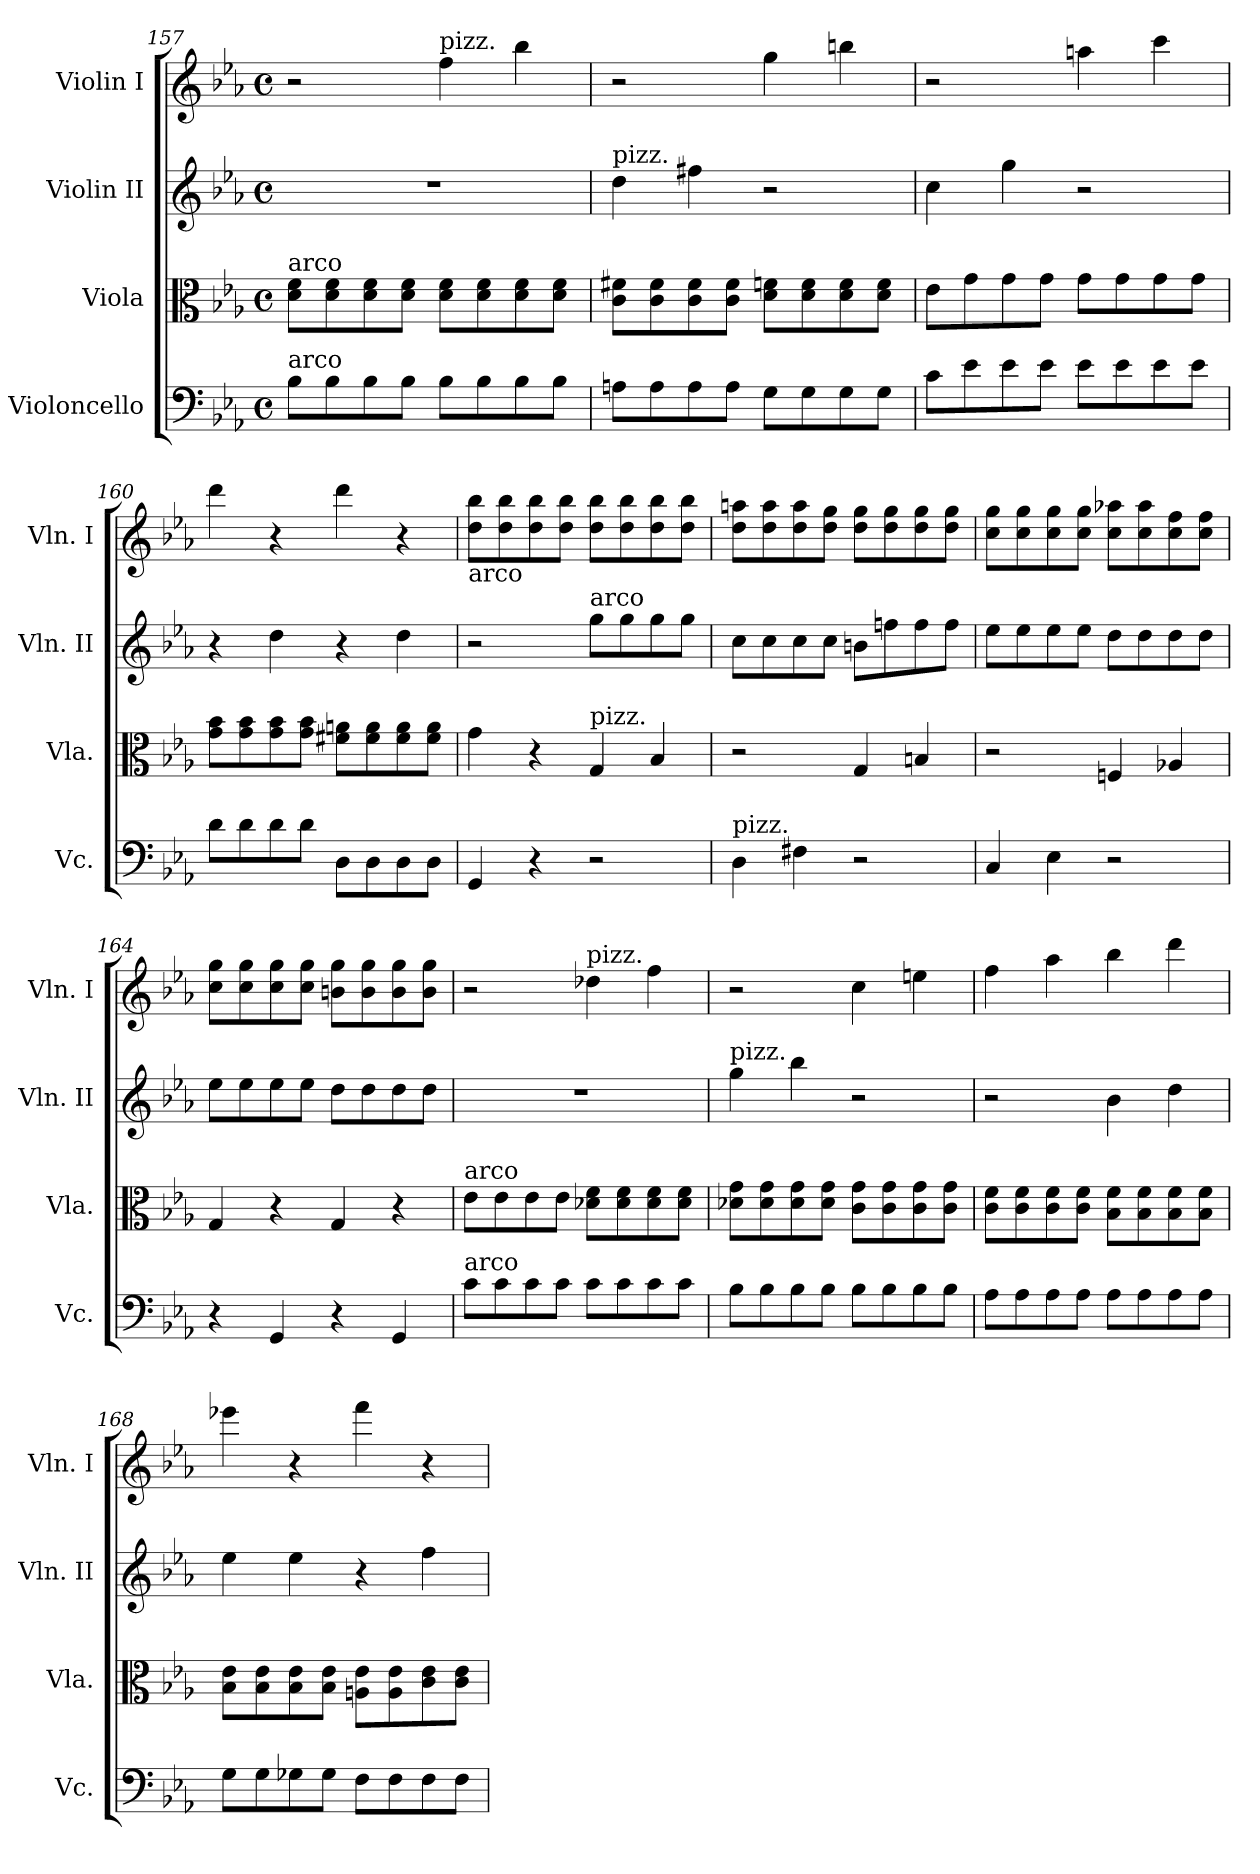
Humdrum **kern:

**kern	**kern	**kern	**kern
*part4	*part3	*part2	*part1
*staff4	*staff3	*staff2	*staff1
*I"Violoncello	*I"Viola	*I"Violin II	*I"Violin I
*I'Vc.	*I'Vla.	*I'Vln. II	*I'Vln. I
*clefF4	*clefC3	*clefG2	*clefG2
*k[b-e-a-]	*k[b-e-a-]	*k[b-e-a-]	*k[b-e-a-]
*E-:	*E-:	*E-:	*E-:
*M4/4	*M4/4	*M4/4	*M4/4
*met(c)	*met(c)	*met(c)	*met(c)
=157	=157	=157	=157
!	!LO:TX:a:t=arco	!	!
!LO:TX:a:t=arco	!	!	!
8B-\L	8d\ 8f\L	1r	2r
8B-\	8d\ 8f\	.	.
8B-\	8d\ 8f\	.	.
8B-\J	8d\ 8f\J	.	.
!	!	!	!LO:TX:a:t=pizz.
8B-\L	8d\ 8f\L	.	4ff\
8B-\	8d\ 8f\	.	.
8B-\	8d\ 8f\	.	4bb-\
8B-\J	8d\ 8f\J	.	.
=158	=158	=158	=158
!	!	!LO:TX:a:t=pizz.	!
8An\L	8c\ 8f#X\L	4dd\	2r
8A\	8c\ 8f#\	.	.
8A\	8c\ 8f#\	4ff#X\	.
8A\J	8c\ 8f#\J	.	.
8G\L	8d\ 8fn\L	2r	4gg\
8G\	8d\ 8f\	.	.
8G\	8d\ 8f\	.	4bbn\
8G\J	8d\ 8f\J	.	.
=159	=159	=159	=159
8c\L	8e-\L	4cc\	2r
8e-\	8g\	.	.
8e-\	8g\	4gg\	.
8e-\J	8g\J	.	.
8e-\L	8g\L	2r	4aan\
8e-\	8g\	.	.
8e-\	8g\	.	4ccc\
8e-\J	8g\J	.	.
=160	=160	=160	=160
8d\L	8g\ 8b-\L	4r	4ddd\
8d\	8g\ 8b-\	.	.
8d\	8g\ 8b-\	4dd\	4r
8d\J	8g\ 8b-\J	.	.
8D\L	8f#X\ 8an\L	4r	4ddd\
8D\	8f#\ 8a\	.	.
8D\	8f#\ 8a\	4dd\	4r
8D\J	8f#\ 8a\J	.	.
=161	=161	=161	=161
!	!	!	!LO:TX:b:t=arco
4GG/	4g\	2r	8dd\ 8bb-\L
.	.	.	8dd\ 8bb-\
4r	4r	.	8dd\ 8bb-\
.	.	.	8dd\ 8bb-\J
!	!	!LO:TX:a:t=arco	!
!	!LO:TX:a:t=pizz.	!	!
2r	4G/	8gg\L	8dd\ 8bb-\L
.	.	8gg\	8dd\ 8bb-\
.	4B-/	8gg\	8dd\ 8bb-\
.	.	8gg\J	8dd\ 8bb-\J
=162	=162	=162	=162
!LO:TX:a:t=pizz.	!	!	!
4D\	2r	8cc\L	8dd\ 8aan\L
.	.	8cc\	8dd\ 8aa\
4F#X\	.	8cc\	8dd\ 8aa\
.	.	8cc\J	8dd\ 8gg\J
2r	4G/	8bn\L	8dd\ 8gg\L
.	.	8ffn\	8dd\ 8gg\
.	4Bn/	8ff\	8dd\ 8gg\
.	.	8ff\J	8dd\ 8gg\J
=163	=163	=163	=163
4C/	2r	8ee-\L	8cc\ 8gg\L
.	.	8ee-\	8cc\ 8gg\
4E-\	.	8ee-\	8cc\ 8gg\
.	.	8ee-\J	8cc\ 8gg\J
2r	4Fn/	8dd\L	8cc\ 8aa-X\L
.	.	8dd\	8cc\ 8aa-\
.	4A-X/	8dd\	8cc\ 8ff\
.	.	8dd\J	8cc\ 8ff\J
=164	=164	=164	=164
4r	4G/	8ee-\L	8cc\ 8gg\L
.	.	8ee-\	8cc\ 8gg\
4GG/	4r	8ee-\	8cc\ 8gg\
.	.	8ee-\J	8cc\ 8gg\J
4r	4G/	8dd\L	8bn\ 8gg\L
.	.	8dd\	8b\ 8gg\
4GG/	4r	8dd\	8b\ 8gg\
.	.	8dd\J	8b\ 8gg\J
=165	=165	=165	=165
!	!LO:TX:a:t=arco	!	!
!LO:TX:a:t=arco	!	!	!
8c\L	8e-\L	1r	2r
8c\	8e-\	.	.
8c\	8e-\	.	.
8c\J	8e-\J	.	.
!	!	!	!LO:TX:a:t=pizz.
8c\L	8d-X\ 8f\L	.	4dd-X\
8c\	8d-\ 8f\	.	.
8c\	8d-\ 8f\	.	4ff\
8c\J	8d-\ 8f\J	.	.
=166	=166	=166	=166
!	!	!LO:TX:a:t=pizz.	!
8B-\L	8d-X\ 8g\L	4gg\	2r
8B-\	8d-\ 8g\	.	.
8B-\	8d-\ 8g\	4bb-\	.
8B-\J	8d-\ 8g\J	.	.
8B-\L	8c\ 8g\L	2r	4cc\
8B-\	8c\ 8g\	.	.
8B-\	8c\ 8g\	.	4een\
8B-\J	8c\ 8g\J	.	.
=167	=167	=167	=167
8A-\L	8c\ 8f\L	2r	4ff\
8A-\	8c\ 8f\	.	.
8A-\	8c\ 8f\	.	4aa-\
8A-\J	8c\ 8f\J	.	.
8A-\L	8B-\ 8f\L	4b-\	4bb-\
8A-\	8B-\ 8f\	.	.
8A-\	8B-\ 8f\	4dd\	4ddd\
8A-\J	8B-\ 8f\J	.	.
=168	=168	=168	=168
8G\L	8B-\ 8e-\L	4ee-\	4eee-X\
8G\	8B-\ 8e-\	.	.
8G-X\	8B-\ 8e-\	4ee-\	4r
8G-\J	8B-\ 8e-\J	.	.
8F\L	8An\ 8e-\L	4r	4fff\
8F\	8A\ 8e-\	.	.
8F\	8c\ 8e-\	4ff\	4r
8F\J	8c\ 8e-\J	.	.
=	=	=	=
*-	*-	*-	*-
